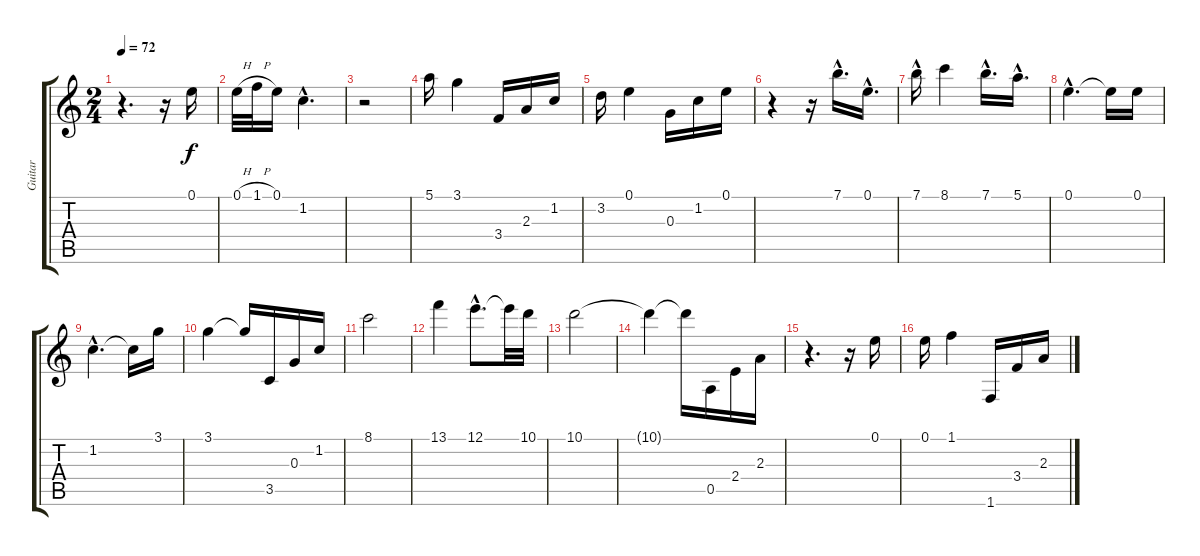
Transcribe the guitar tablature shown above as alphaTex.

\track ("Guitar" "Guitar") {instrument acousticguitarsteel}
\staff {score tabs}
\tuning (E4 B3 G3 D3 A2 E2) {hide}
\ts (2 4)
\tempo 72
\clef g2
\ks c
r.4{d dy f} r.16 0.1.16 |
0.1{h}.32 1.1{h}.32 0.1.16 1.2{hac}.4{d} |
r.2 |
5.1.16 3.1.4 3.4.16 2.3.16 1.2.16 |
3.2.16 0.1.4 0.3.16 1.2.16 0.1.16 |
r.4 r.16 7.1{hac}.16{d} 0.1{hac}.16{d} |
7.1{hac}.16 8.1.4 7.1{hac}.16{d} 5.1{hac}.16{d} |
0.1{hac}.4{d} 0.1{t}.16 0.1.16 |
1.2{hac}.4{d} 1.2{t}.16 3.1.16 |
3.1.4 3.1{t}.16 3.5.16 0.3.16 1.2.16 |
8.1.2 |
13.1.4 12.1{hac}.8{d} 12.1{t}.32 10.1.32 |
10.1.2 |
10.1{t}.4 10.1{t}.16 0.5.16 2.4.16 2.3.16 |
r.4{d} r.16 0.1.16 |
0.1.16 1.1.4 1.6.16 3.4.16 2.3.16
